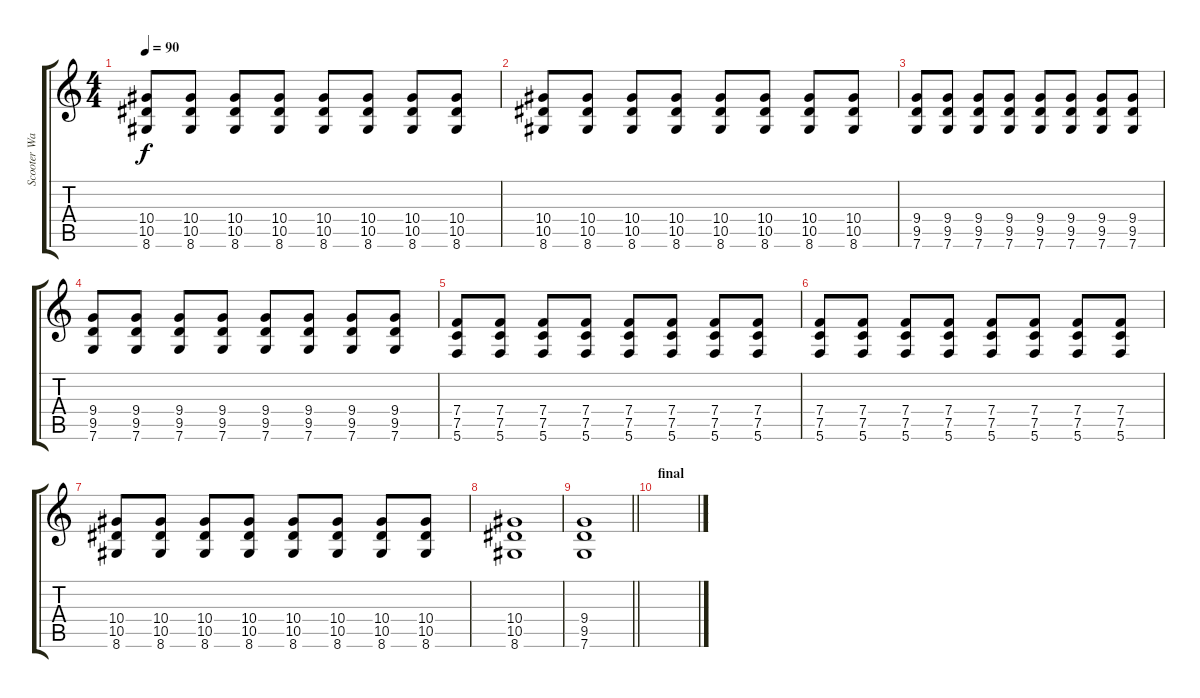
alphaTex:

\track ("Scooter Ward" "Scooter Wa") {instrument overdrivenguitar}
\staff {score tabs}
\tuning (C4 G3 Eb3 Bb2 F2 C2) {hide}
\ts (4 4)
\tempo 90
\clef g2
\ks c
(10.4 10.5 8.6).8{dy f} (10.4 10.5 8.6).8 (10.4 10.5 8.6).8 (10.4 10.5 8.6).8 (10.4 10.5 8.6).8 (10.4 10.5 8.6).8 (10.4 10.5 8.6).8 (10.4 10.5 8.6).8 |
(10.4 10.5 8.6).8 (10.4 10.5 8.6).8 (10.4 10.5 8.6).8 (10.4 10.5 8.6).8 (10.4 10.5 8.6).8 (10.4 10.5 8.6).8 (10.4 10.5 8.6).8 (10.4 10.5 8.6).8 |
(9.4 9.5 7.6).8 (9.4 9.5 7.6).8 (9.4 9.5 7.6).8 (9.4 9.5 7.6).8 (9.4 9.5 7.6).8 (9.4 9.5 7.6).8 (9.4 9.5 7.6).8 (9.4 9.5 7.6).8 |
(9.4 9.5 7.6).8 (9.4 9.5 7.6).8 (9.4 9.5 7.6).8 (9.4 9.5 7.6).8 (9.4 9.5 7.6).8 (9.4 9.5 7.6).8 (9.4 9.5 7.6).8 (9.4 9.5 7.6).8 |
(7.4 7.5 5.6).8 (7.4 7.5 5.6).8 (7.4 7.5 5.6).8 (7.4 7.5 5.6).8 (7.4 7.5 5.6).8 (7.4 7.5 5.6).8 (7.4 7.5 5.6).8 (7.4 7.5 5.6).8 |
(7.4 7.5 5.6).8 (7.4 7.5 5.6).8 (7.4 7.5 5.6).8 (7.4 7.5 5.6).8 (7.4 7.5 5.6).8 (7.4 7.5 5.6).8 (7.4 7.5 5.6).8 (7.4 7.5 5.6).8 |
(10.4 10.5 8.6).8 (10.4 10.5 8.6).8 (10.4 10.5 8.6).8 (10.4 10.5 8.6).8 (10.4 10.5 8.6).8 (10.4 10.5 8.6).8 (10.4 10.5 8.6).8 (10.4 10.5 8.6).8 |
(10.4 10.5 8.6).1 |
\barLineRight lightlight
(9.4 9.5 7.6).1 |
\section ("" "final")
